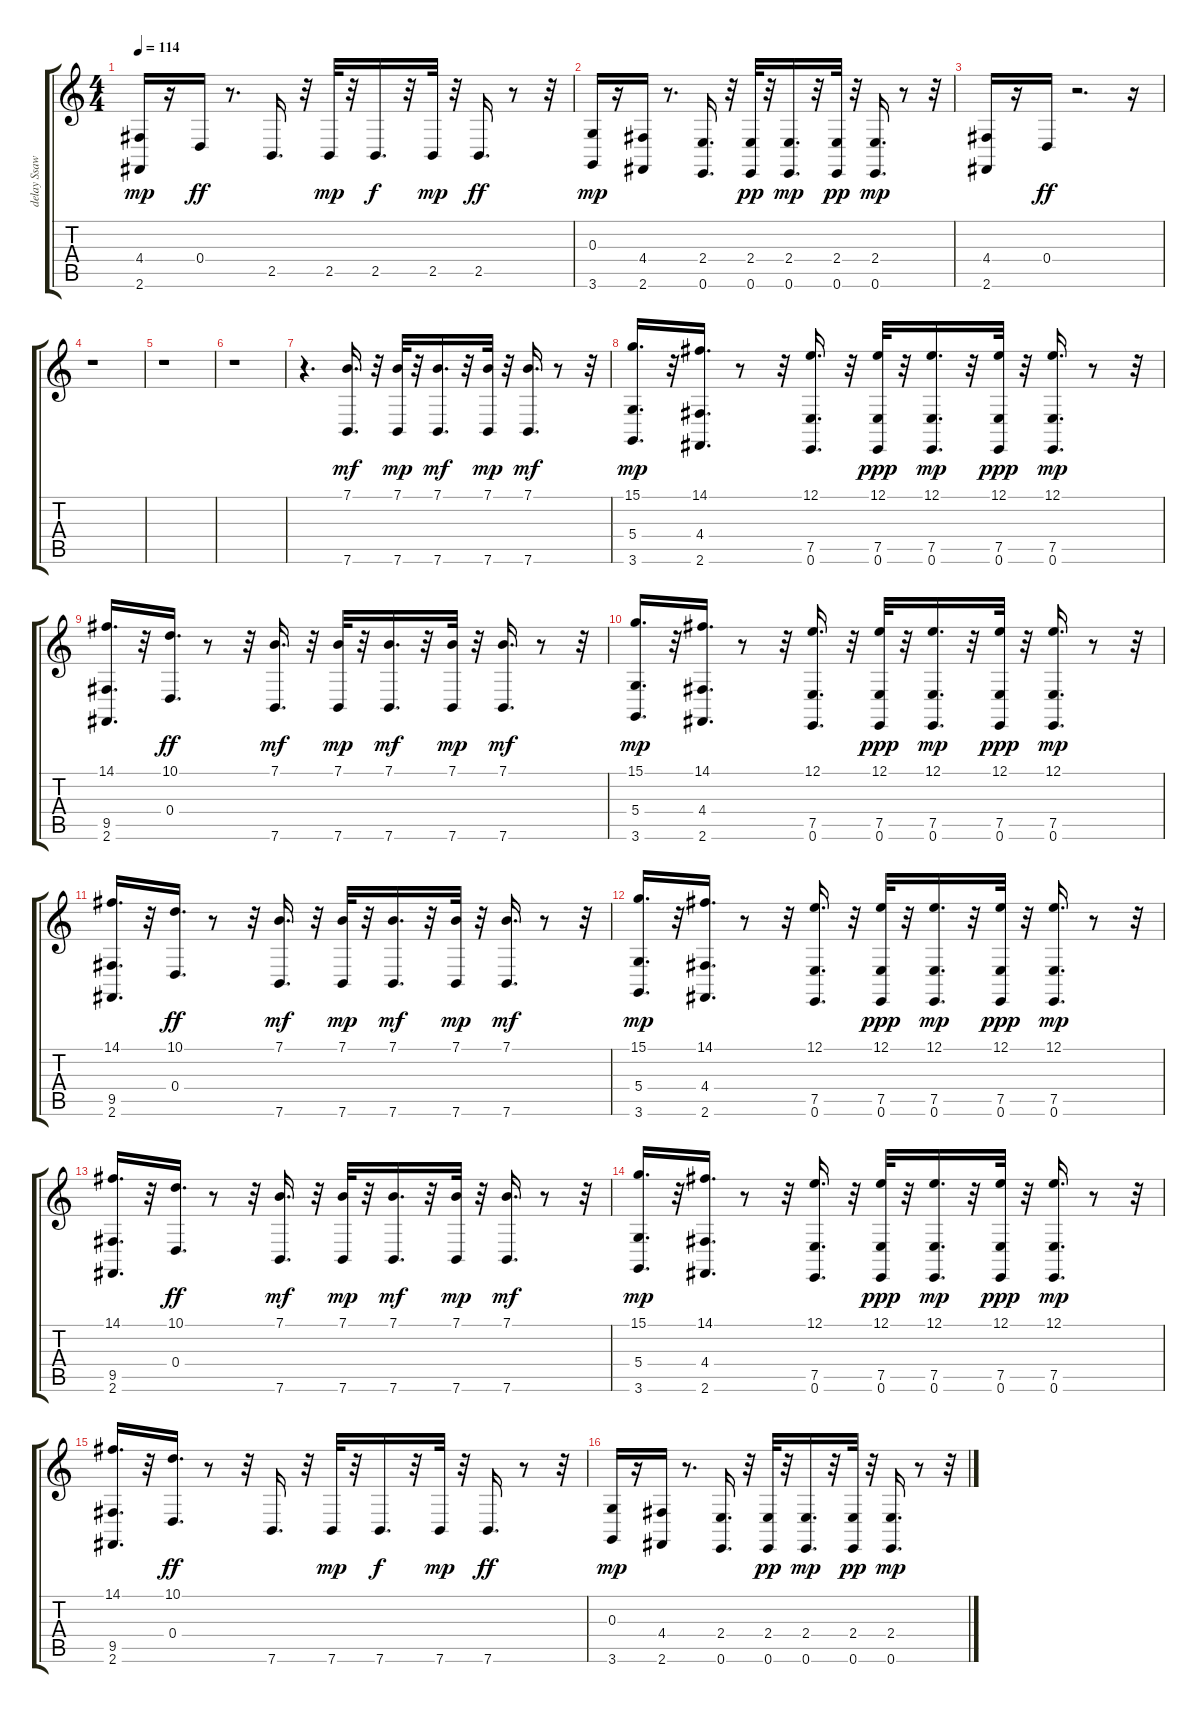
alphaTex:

\track ("delay Ssaw3" "delay Ssaw") {instrument lead2sawtooth}
\staff {score tabs}
\tuning (E4 B3 G3 D3 A2 E2) {hide}
\ts (4 4)
\tempo 114
\clef g2
\ks c
(4.4 2.6).16{dy mp} r.16 0.4.16{dy ff} r.8{d} 2.5.16{d} r.32 2.5.32{dy mp} r.32 2.5.16{d dy f} r.32 2.5.32{dy mp} r.32 2.5.16{d dy ff} r.8 r.32 |
(0.3 3.6).16{dy mp} r.16 (4.4 2.6).16 r.8{d} (2.4 0.6).16{d} r.32 (2.4 0.6).32{dy pp} r.32 (2.4 0.6).16{d dy mp} r.32 (2.4 0.6).32{dy pp} r.32 (2.4 0.6).16{d dy mp} r.8 r.32 |
(4.4 2.6).16 r.16 0.4.16{dy ff} r.2{d} r.16 |
r.1 |
r.1 |
r.1 |
r.4{d} (7.1 7.6).16{d dy mf} r.32 (7.1 7.6).32{dy mp} r.32 (7.1 7.6).16{d dy mf} r.32 (7.1 7.6).32{dy mp} r.32 (7.1 7.6).16{d dy mf} r.8 r.32 |
(15.1 5.4 3.6).16{d dy mp} r.32 (14.1 4.4 2.6).16{d} r.8 r.32 (12.1 7.5 0.6).16{d} r.32 (12.1 7.5 0.6).32{dy ppp} r.32 (12.1 7.5 0.6).16{d dy mp} r.32 (12.1 7.5 0.6).32{dy ppp} r.32 (12.1 7.5 0.6).16{d dy mp} r.8 r.32 |
(14.1 9.5 2.6).16{d} r.32 (10.1 0.4).16{d dy ff} r.8 r.32 (7.1 7.6).16{d dy mf} r.32 (7.1 7.6).32{dy mp} r.32 (7.1 7.6).16{d dy mf} r.32 (7.1 7.6).32{dy mp} r.32 (7.1 7.6).16{d dy mf} r.8 r.32 |
(15.1 5.4 3.6).16{d dy mp} r.32 (14.1 4.4 2.6).16{d} r.8 r.32 (12.1 7.5 0.6).16{d} r.32 (12.1 7.5 0.6).32{dy ppp} r.32 (12.1 7.5 0.6).16{d dy mp} r.32 (12.1 7.5 0.6).32{dy ppp} r.32 (12.1 7.5 0.6).16{d dy mp} r.8 r.32 |
(14.1 9.5 2.6).16{d} r.32 (10.1 0.4).16{d dy ff} r.8 r.32 (7.1 7.6).16{d dy mf} r.32 (7.1 7.6).32{dy mp} r.32 (7.1 7.6).16{d dy mf} r.32 (7.1 7.6).32{dy mp} r.32 (7.1 7.6).16{d dy mf} r.8 r.32 |
(15.1 5.4 3.6).16{d dy mp} r.32 (14.1 4.4 2.6).16{d} r.8 r.32 (12.1 7.5 0.6).16{d} r.32 (12.1 7.5 0.6).32{dy ppp} r.32 (12.1 7.5 0.6).16{d dy mp} r.32 (12.1 7.5 0.6).32{dy ppp} r.32 (12.1 7.5 0.6).16{d dy mp} r.8 r.32 |
(14.1 9.5 2.6).16{d} r.32 (10.1 0.4).16{d dy ff} r.8 r.32 (7.1 7.6).16{d dy mf} r.32 (7.1 7.6).32{dy mp} r.32 (7.1 7.6).16{d dy mf} r.32 (7.1 7.6).32{dy mp} r.32 (7.1 7.6).16{d dy mf} r.8 r.32 |
(15.1 5.4 3.6).16{d dy mp} r.32 (14.1 4.4 2.6).16{d} r.8 r.32 (12.1 7.5 0.6).16{d} r.32 (12.1 7.5 0.6).32{dy ppp} r.32 (12.1 7.5 0.6).16{d dy mp} r.32 (12.1 7.5 0.6).32{dy ppp} r.32 (12.1 7.5 0.6).16{d dy mp} r.8 r.32 |
(14.1 9.5 2.6).16{d} r.32 (10.1 0.4).16{d dy ff} r.8 r.32 7.6.16{d} r.32 7.6.32{dy mp} r.32 7.6.16{d dy f} r.32 7.6.32{dy mp} r.32 7.6.16{d dy ff} r.8 r.32 |
(0.3 3.6).16{dy mp} r.16 (4.4 2.6).16 r.8{d} (2.4 0.6).16{d} r.32 (2.4 0.6).32{dy pp} r.32 (2.4 0.6).16{d dy mp} r.32 (2.4 0.6).32{dy pp} r.32 (2.4 0.6).16{d dy mp} r.8 r.32
